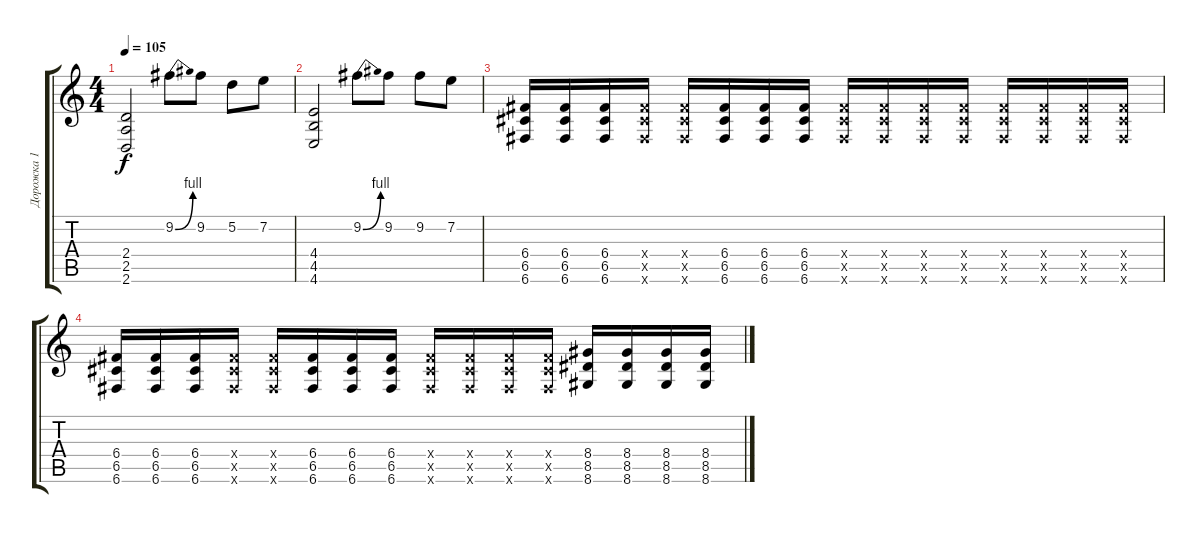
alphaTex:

\track ("Дорожка 1" "Дорожка 1") {instrument distortionguitar}
\staff {score tabs}
\tuning (D4 A3 F3 C3 G2 C2) {hide}
\ts (4 4)
\tempo 105
\clef g2
\ks c
(2.4 2.5 2.6).2{dy f} 9.2{be (bend 0 0 60 4)}.8 9.2.8 5.2.8 7.2.8 |
(4.4 4.5 4.6).2 9.2{be (bend 0 0 60 4)}.8 9.2.8 9.2.8 7.2.8 |
(6.4 6.5 6.6).16 (6.4 6.5 6.6).16 (6.4 6.5 6.6).16 (6.4{x} 6.5{x} 6.6{x}).16 (6.4{x} 6.5{x} 6.6{x}).16 (6.4 6.5 6.6).16 (6.4 6.5 6.6).16 (6.4 6.5 6.6).16 (6.4{x} 6.5{x} 6.6{x}).16 (6.4{x} 6.5{x} 6.6{x}).16 (6.4{x} 6.5{x} 6.6{x}).16 (6.4{x} 6.5{x} 6.6{x}).16 (6.4{x} 6.5{x} 6.6{x}).16 (6.4{x} 6.5{x} 6.6{x}).16 (6.4{x} 6.5{x} 6.6{x}).16 (6.4{x} 6.5{x} 6.6{x}).16 |
(6.4 6.5 6.6).16 (6.4 6.5 6.6).16 (6.4 6.5 6.6).16 (6.4{x} 6.5{x} 6.6{x}).16 (6.4{x} 6.5{x} 6.6{x}).16 (6.4 6.5 6.6).16 (6.4 6.5 6.6).16 (6.4 6.5 6.6).16 (6.4{x} 6.5{x} 6.6{x}).16 (6.4{x} 6.5{x} 6.6{x}).16 (6.4{x} 6.5{x} 6.6{x}).16 (6.4{x} 6.5{x} 6.6{x}).16 (8.4 8.5 8.6).16 (8.4 8.5 8.6).16 (8.4 8.5 8.6).16 (8.4 8.5 8.6).16
